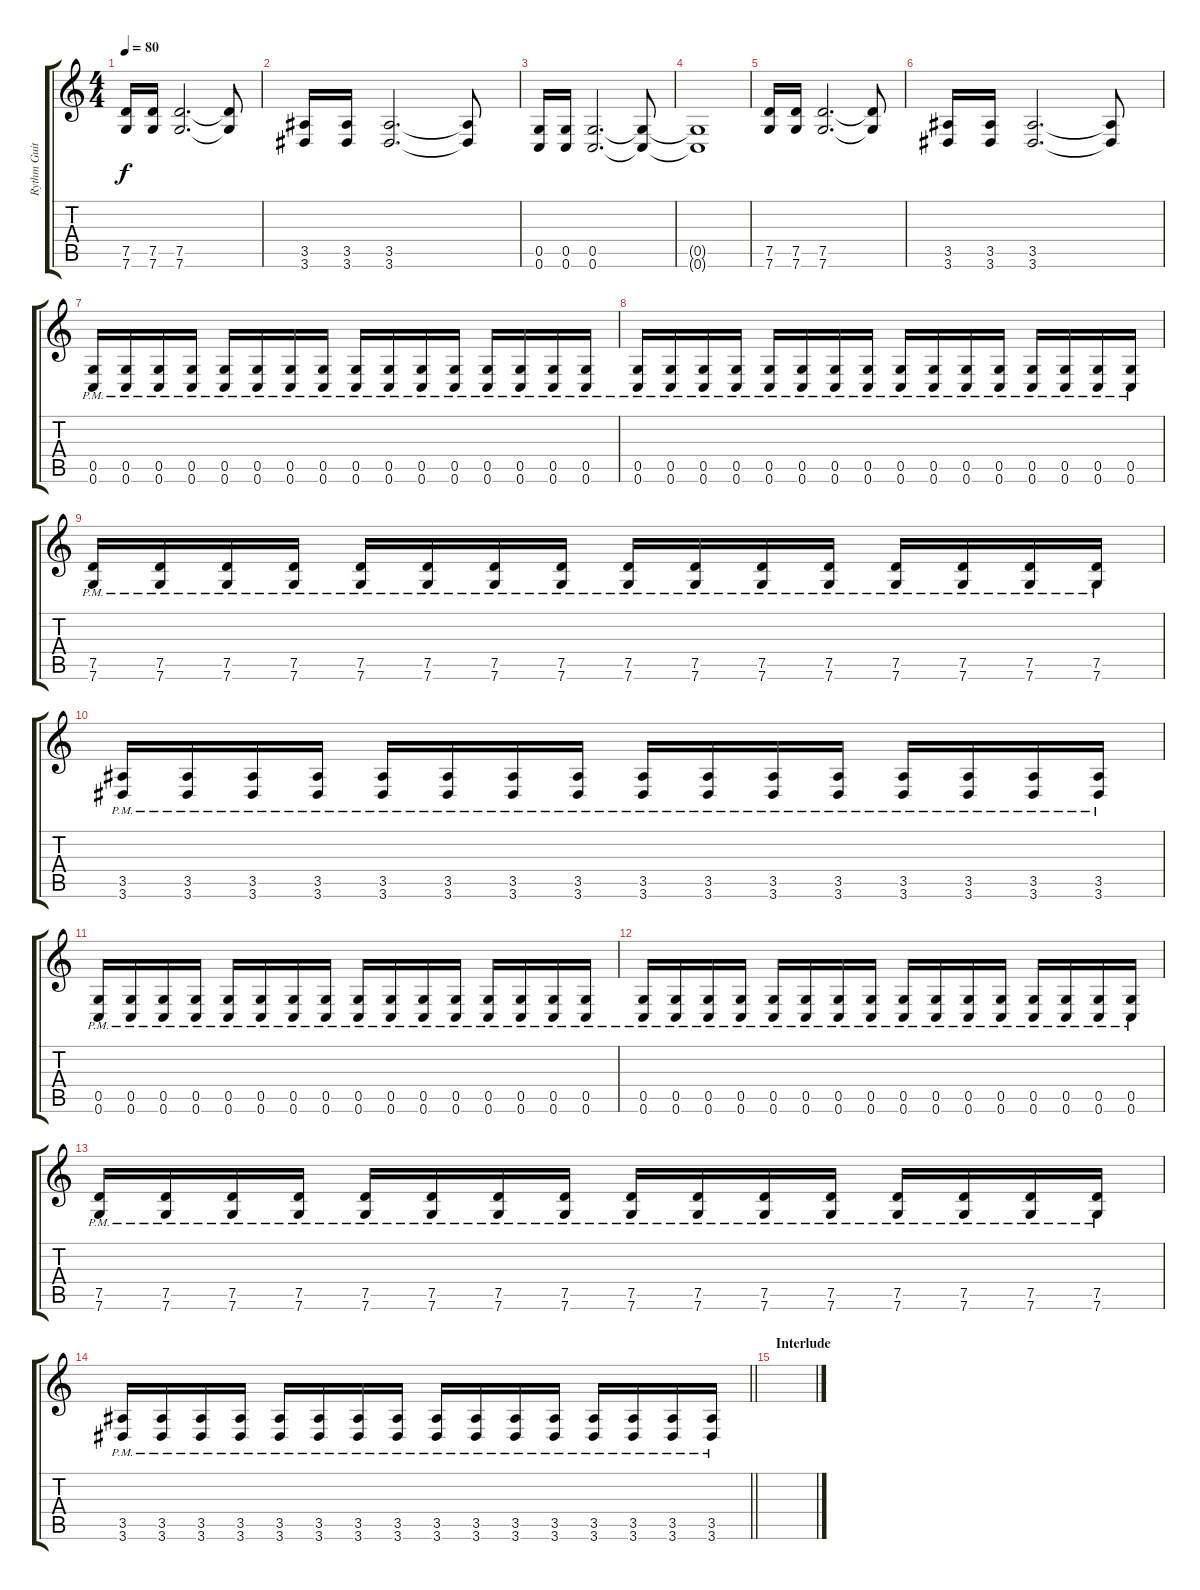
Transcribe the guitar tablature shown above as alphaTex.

\track ("Rythm Guitar (Mätze)" "Rythm Guit") {instrument distortionguitar}
\staff {score tabs}
\tuning (D4 A3 F3 C3 G2 C2) {hide}
\ts (4 4)
\tempo 80
\clef g2
\ks c
(7.5 7.6).16{dy f} (7.5 7.6).16 (7.5 7.6).2{d} (7.5{t} 7.6{t}).8 |
(3.5 3.6).16 (3.5 3.6).16 (3.5 3.6).2{d} (3.5{t} 3.6{t}).8 |
(0.5 0.6).16 (0.5 0.6).16 (0.5 0.6).2{d} (0.5{t} 0.6{t}).8 |
(0.5{t} 0.6{t}).1 |
(7.5 7.6).16 (7.5 7.6).16 (7.5 7.6).2{d} (7.5{t} 7.6{t}).8 |
(3.5 3.6).16 (3.5 3.6).16 (3.5 3.6).2{d} (3.5{t} 3.6{t}).8 |
(0.5{pm} 0.6{pm}).16 (0.5{pm} 0.6{pm}).16 (0.5{pm} 0.6{pm}).16 (0.5{pm} 0.6{pm}).16 (0.5{pm} 0.6{pm}).16 (0.5{pm} 0.6{pm}).16 (0.5{pm} 0.6{pm}).16 (0.5{pm} 0.6{pm}).16 (0.5{pm} 0.6{pm}).16 (0.5{pm} 0.6{pm}).16 (0.5{pm} 0.6{pm}).16 (0.5{pm} 0.6{pm}).16 (0.5{pm} 0.6{pm}).16 (0.5{pm} 0.6{pm}).16 (0.5{pm} 0.6{pm}).16 (0.5{pm} 0.6{pm}).16 |
(0.5{pm} 0.6{pm}).16 (0.5{pm} 0.6{pm}).16 (0.5{pm} 0.6{pm}).16 (0.5{pm} 0.6{pm}).16 (0.5{pm} 0.6{pm}).16 (0.5{pm} 0.6{pm}).16 (0.5{pm} 0.6{pm}).16 (0.5{pm} 0.6{pm}).16 (0.5{pm} 0.6{pm}).16 (0.5{pm} 0.6{pm}).16 (0.5{pm} 0.6{pm}).16 (0.5{pm} 0.6{pm}).16 (0.5{pm} 0.6{pm}).16 (0.5{pm} 0.6{pm}).16 (0.5{pm} 0.6{pm}).16 (0.5{pm} 0.6{pm}).16 |
(7.5{pm} 7.6{pm}).16 (7.5{pm} 7.6{pm}).16 (7.5{pm} 7.6{pm}).16 (7.5{pm} 7.6{pm}).16 (7.5{pm} 7.6{pm}).16 (7.5{pm} 7.6{pm}).16 (7.5{pm} 7.6{pm}).16 (7.5{pm} 7.6{pm}).16 (7.5{pm} 7.6{pm}).16 (7.5{pm} 7.6{pm}).16 (7.5{pm} 7.6{pm}).16 (7.5{pm} 7.6{pm}).16 (7.5{pm} 7.6{pm}).16 (7.5{pm} 7.6{pm}).16 (7.5{pm} 7.6{pm}).16 (7.5{pm} 7.6{pm}).16 |
(3.5{pm} 3.6{pm}).16 (3.5{pm} 3.6{pm}).16 (3.5{pm} 3.6{pm}).16 (3.5{pm} 3.6{pm}).16 (3.5{pm} 3.6{pm}).16 (3.5{pm} 3.6{pm}).16 (3.5{pm} 3.6{pm}).16 (3.5{pm} 3.6{pm}).16 (3.5{pm} 3.6{pm}).16 (3.5{pm} 3.6{pm}).16 (3.5{pm} 3.6{pm}).16 (3.5{pm} 3.6{pm}).16 (3.5{pm} 3.6{pm}).16 (3.5{pm} 3.6{pm}).16 (3.5{pm} 3.6{pm}).16 (3.5{pm} 3.6{pm}).16 |
(0.5{pm} 0.6{pm}).16 (0.5{pm} 0.6{pm}).16 (0.5{pm} 0.6{pm}).16 (0.5{pm} 0.6{pm}).16 (0.5{pm} 0.6{pm}).16 (0.5{pm} 0.6{pm}).16 (0.5{pm} 0.6{pm}).16 (0.5{pm} 0.6{pm}).16 (0.5{pm} 0.6{pm}).16 (0.5{pm} 0.6{pm}).16 (0.5{pm} 0.6{pm}).16 (0.5{pm} 0.6{pm}).16 (0.5{pm} 0.6{pm}).16 (0.5{pm} 0.6{pm}).16 (0.5{pm} 0.6{pm}).16 (0.5{pm} 0.6{pm}).16 |
(0.5{pm} 0.6{pm}).16 (0.5{pm} 0.6{pm}).16 (0.5{pm} 0.6{pm}).16 (0.5{pm} 0.6{pm}).16 (0.5{pm} 0.6{pm}).16 (0.5{pm} 0.6{pm}).16 (0.5{pm} 0.6{pm}).16 (0.5{pm} 0.6{pm}).16 (0.5{pm} 0.6{pm}).16 (0.5{pm} 0.6{pm}).16 (0.5{pm} 0.6{pm}).16 (0.5{pm} 0.6{pm}).16 (0.5{pm} 0.6{pm}).16 (0.5{pm} 0.6{pm}).16 (0.5{pm} 0.6{pm}).16 (0.5{pm} 0.6{pm}).16 |
(7.5{pm} 7.6{pm}).16 (7.5{pm} 7.6{pm}).16 (7.5{pm} 7.6{pm}).16 (7.5{pm} 7.6{pm}).16 (7.5{pm} 7.6{pm}).16 (7.5{pm} 7.6{pm}).16 (7.5{pm} 7.6{pm}).16 (7.5{pm} 7.6{pm}).16 (7.5{pm} 7.6{pm}).16 (7.5{pm} 7.6{pm}).16 (7.5{pm} 7.6{pm}).16 (7.5{pm} 7.6{pm}).16 (7.5{pm} 7.6{pm}).16 (7.5{pm} 7.6{pm}).16 (7.5{pm} 7.6{pm}).16 (7.5{pm} 7.6{pm}).16 |
\barLineRight lightlight
(3.5{pm} 3.6{pm}).16 (3.5{pm} 3.6{pm}).16 (3.5{pm} 3.6{pm}).16 (3.5{pm} 3.6{pm}).16 (3.5{pm} 3.6{pm}).16 (3.5{pm} 3.6{pm}).16 (3.5{pm} 3.6{pm}).16 (3.5{pm} 3.6{pm}).16 (3.5{pm} 3.6{pm}).16 (3.5{pm} 3.6{pm}).16 (3.5{pm} 3.6{pm}).16 (3.5{pm} 3.6{pm}).16 (3.5{pm} 3.6{pm}).16 (3.5{pm} 3.6{pm}).16 (3.5{pm} 3.6{pm}).16 (3.5{pm} 3.6{pm}).16 |
\section ("" "Interlude")
